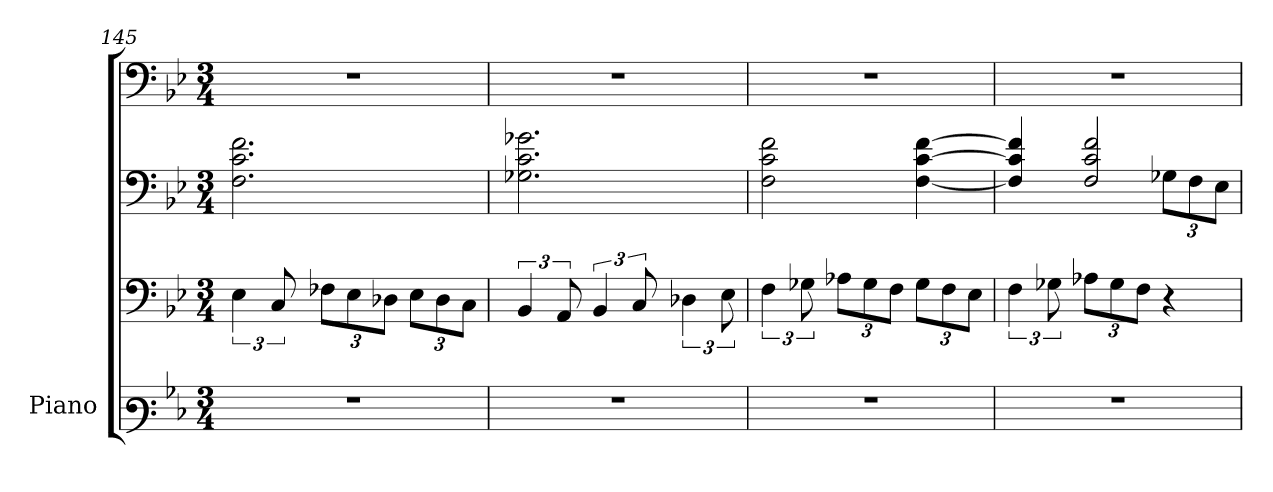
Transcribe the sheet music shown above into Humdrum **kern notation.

**kern	**kern	**kern	**kern
*part1	*part1	*part1	*part1
*staff4	*staff3	*staff2	*staff1
*I"Piano	*	*	*
*I'Pno.	*	*	*
*clefF3	*clefF4	*clefF4	*clefF4
*k[b-e-]	*k[b-e-]	*k[b-e-]	*k[b-e-]
*M3/4	*M3/4	*M3/4	*M3/4
=145	=145	=145	=145
2.r	6E-\	2.F\ 2.c\ 2.f\	2.r
.	12C/	.	.
*	*Xbrackettup	*	*
.	12F-X\L	.	.
.	12E-\	.	.
.	12D-X\J	.	.
.	12E-\L	.	.
.	12D-\	.	.
.	12C\J	.	.
=146	=146	=146	=146
*	*brackettup	*	*
2.r	6BB-/	2.G-X\ 2.c\ 2.g-X\	2.r
.	12AA/	.	.
.	6BB-/	.	.
.	12C/	.	.
.	6D-X\	.	.
.	12E-\	.	.
=147	=147	=147	=147
2.r	6F\	2F\ 2c\ 2f\	2.r
.	12G-X\	.	.
*	*Xbrackettup	*	*
.	12A-X\L	.	.
.	12G-\	.	.
.	12F\J	.	.
.	12G-\L	[4F\ [4c\ [4f\	.
.	12F\	.	.
.	12E-\J	.	.
!!LO:LB:g=z
=148	=148	=148	=148
*	*brackettup	*	*
*	*	*^	*
2.r	6F\	4F/] 4c/] 4f/]	2ryy	2.r
.	12G-X\	.	.	.
*	*Xbrackettup	*	*	*
.	12A-X\L	2F/ 2c/ 2f/	.	.
.	12G-\	.	.	.
.	12F\J	.	.	.
*	*	*	*Xbrackettup	*
.	4r	.	12G-X\L	.
.	.	.	12F\	.
.	.	.	12E-\J	.
*	*	*v	*v	*
=	=	=	=
*-	*-	*-	*-
